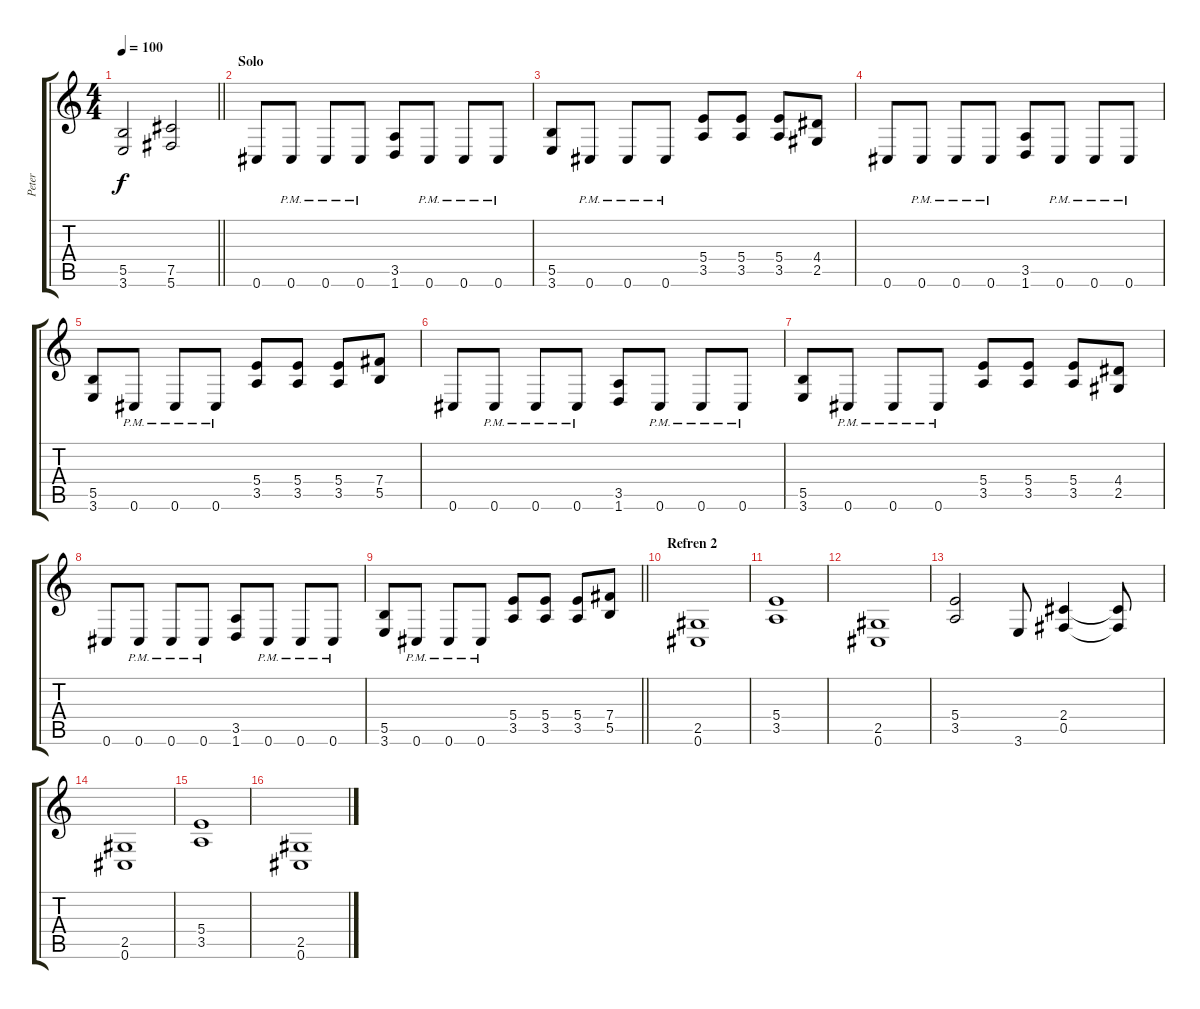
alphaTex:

\track ("Peter" "Peter") {instrument distortionguitar}
\staff {score tabs}
\tuning (Db4 Ab3 E3 B2 Gb2 Db2) {hide}
\ts (4 4)
\tempo 100
\clef g2
\barLineRight lightlight
\ks c
(5.5 3.6).2{dy f} (7.5 5.6).2 |
\section ("" "Solo")
0.6.8 0.6{pm}.8 0.6{pm}.8 0.6{pm}.8 (3.5 1.6).8 0.6{pm}.8 0.6{pm}.8 0.6{pm}.8 |
(5.5 3.6).8 0.6{pm}.8 0.6{pm}.8 0.6{pm}.8 (5.4 3.5).8 (5.4 3.5).8 (5.4 3.5).8 (4.4 2.5).8 |
0.6.8 0.6{pm}.8 0.6{pm}.8 0.6{pm}.8 (3.5 1.6).8 0.6{pm}.8 0.6{pm}.8 0.6{pm}.8 |
(5.5 3.6).8 0.6{pm}.8 0.6{pm}.8 0.6{pm}.8 (5.4 3.5).8 (5.4 3.5).8 (5.4 3.5).8 (7.4 5.5).8 |
0.6.8 0.6{pm}.8 0.6{pm}.8 0.6{pm}.8 (3.5 1.6).8 0.6{pm}.8 0.6{pm}.8 0.6{pm}.8 |
(5.5 3.6).8 0.6{pm}.8 0.6{pm}.8 0.6{pm}.8 (5.4 3.5).8 (5.4 3.5).8 (5.4 3.5).8 (4.4 2.5).8 |
0.6.8 0.6{pm}.8 0.6{pm}.8 0.6{pm}.8 (3.5 1.6).8 0.6{pm}.8 0.6{pm}.8 0.6{pm}.8 |
\barLineRight lightlight
(5.5 3.6).8 0.6{pm}.8 0.6{pm}.8 0.6{pm}.8 (5.4 3.5).8 (5.4 3.5).8 (5.4 3.5).8 (7.4 5.5).8 |
\section ("" "Refren 2")
(2.5 0.6).1 |
(5.4 3.5).1 |
(2.5 0.6).1 |
(5.4 3.5).2 3.6.8 (2.4 0.5).4 (2.4{t} 0.5{t}).8 |
(2.5 0.6).1 |
(5.4 3.5).1 |
(2.5 0.6).1
